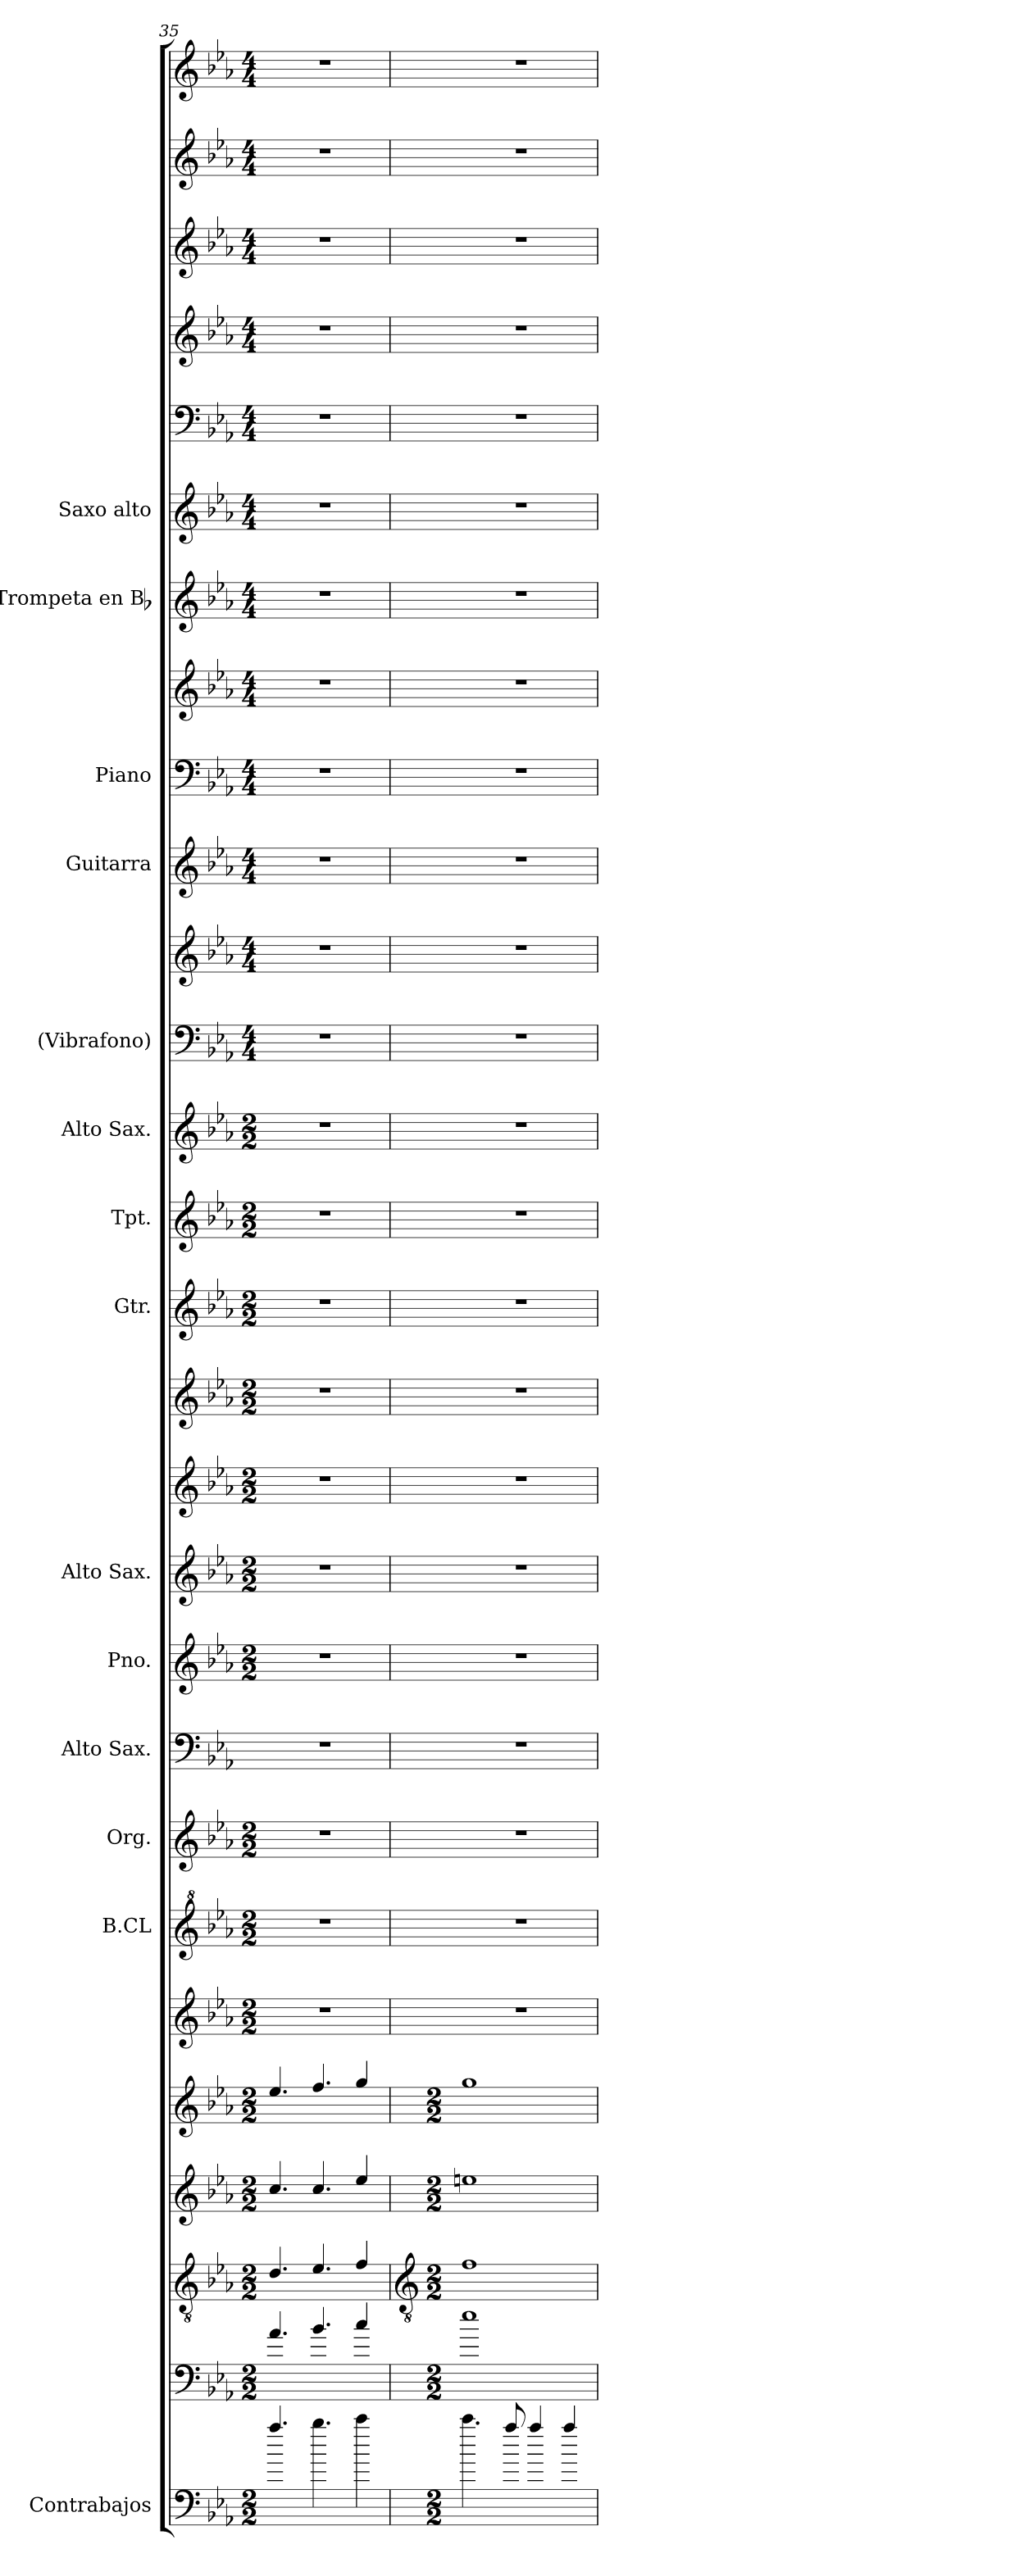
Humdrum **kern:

**kern	**kern	**kern	**kern	**kern	**kern	**kern	**kern	**kern	**kern	**kern	**kern	**kern	**kern	**kern	**kern	**kern	**kern	**kern	**kern	**kern	**kern	**kern	**kern	**kern	**kern	**kern	**kern
*part17	*part17	*part17	*part17	*part17	*part16	*part15	*part14	*part13	*part12	*part11	*part10	*part9	*part8	*part7	*part6	*part5	*part5	*part4	*part3	*part3	*part2	*part1	*part1	*part1	*part1	*part1	*part1
*staff28	*staff27	*staff26	*staff25	*staff24	*staff23	*staff22	*staff21	*staff20	*staff19	*staff18	*staff17	*staff16	*staff15	*staff14	*staff13	*staff12	*staff11	*staff10	*staff9	*staff8	*staff7	*staff6	*staff5	*staff4	*staff3	*staff2	*staff1
*I"Contrabajos	*	*	*	*	*	*I"B.CL	*I"Org.	*I"Alto Sax.	*I"Pno.	*I"Alto Sax.	*	*	*I"Gtr.	*I"Tpt.	*I"Alto Sax.	*I"(Vibrafono)	*	*I"Guitarra	*I"Piano	*	*I"Trompeta en Bb	*I"Saxo alto	*	*	*	*	*
*I'Cb	*	*	*	*	*	*	*	*	*I'Pno	*I'Sax	*	*	*	*	*I'Sax	*	*	*	*I'Pno	*	*	*I'A	*	*	*	*	*
*clefF4	*clefF4	*clefGv2	*clefG2	*clefG2	*clefG2	*clefG^2	*clefG2	*clefF4	*clefG2	*clefG2	*clefG2	*clefG2	*clefG2	*clefG2	*clefG2	*clefF4	*clefG2	*clefG2	*clefF4	*clefG2	*clefG2	*clefG2	*clefF4	*clefG2	*clefG2	*clefG2	*clefG2
*ITrd7c12	*ITrd7c12	*ITrd7c12	*ITrd7c12	*ITrd7c12	*	*ITrd8c14	*	*	*	*	*	*	*	*	*	*	*	*	*	*	*	*	*	*	*	*	*
*k[b-e-a-]	*k[b-e-a-]	*k[b-e-a-]	*k[b-e-a-]	*k[b-e-a-]	*k[b-e-a-]	*k[b-e-a-]	*k[b-e-a-]	*k[b-e-a-]	*k[b-e-a-]	*k[b-e-a-]	*k[b-e-a-]	*k[b-e-a-]	*k[b-e-a-]	*k[b-e-a-]	*k[b-e-a-]	*k[b-e-a-]	*k[b-e-a-]	*k[b-e-a-]	*k[b-e-a-]	*k[b-e-a-]	*k[b-e-a-]	*k[b-e-a-]	*k[b-e-a-]	*k[b-e-a-]	*k[b-e-a-]	*k[b-e-a-]	*k[b-e-a-]
*E-:	*E-:	*E-:	*E-:	*E-:	*E-:	*E-:	*E-:	*E-:	*E-:	*E-:	*E-:	*E-:	*E-:	*E-:	*E-:	*E-:	*E-:	*E-:	*E-:	*E-:	*E-:	*E-:	*E-:	*E-:	*E-:	*E-:	*E-:
*M2/2	*M2/2	*M2/2	*M2/2	*M2/2	*M2/2	*M2/2	*M2/2	*	*M2/2	*M2/2	*M2/2	*M2/2	*M2/2	*M2/2	*M2/2	*M4/4	*M4/4	*M4/4	*M4/4	*M4/4	*M4/4	*M4/4	*M4/4	*M4/4	*M4/4	*M4/4	*M4/4
=35	=35	=35	=35	=35	=35	=35	=35	=35	=35	=35	=35	=35	=35	=35	=35	=35	=35	=35	=35	=35	=35	=35	=35	=35	=35	=35	=35
*^	*	*	*	*	*	*	*	*	*	*	*	*	*	*	*	*	*	*	*	*	*	*	*	*	*	*	*
4.a-/	1ryy	4.A-/	4.D/	4.c/	4.e-/	1r	1r	1r	1r	1r	1r	1r	1r	1r	1r	1r	1r	1r	1r	1r	1r	1r	1r	1r	1r	1r	1r	1r
4.b-\	.	4.B-/	4.E-/	4.c/	4.f/	.	.	.	.	.	.	.	.	.	.	.	.	.	.	.	.	.	.	.	.	.	.	.
4cc\	.	4c/	4F/	4e-/	4g/	.	.	.	.	.	.	.	.	.	.	.	.	.	.	.	.	.	.	.	.	.	.	.
=36	=36	=36	=36	=36	=36	=36	=36	=36	=36	=36	=36	=36	=36	=36	=36	=36	=36	=36	=36	=36	=36	=36	=36	=36	=36	=36	=36	=36
*	*	*	*clefGv2	*	*	*	*	*	*	*	*	*	*	*	*	*	*	*	*	*	*	*	*	*	*	*	*	*
*M2/2	*	*M2/2	*M2/2	*M2/2	*M2/2	*	*	*	*	*	*	*	*	*	*	*	*	*	*	*	*	*	*	*	*	*	*	*
4.cc\	1ryy	1e-	1F:	1en	1g	1r	1r	1r	1r	1r	1r	1r	1r	1r	1r	1r	1r	1r	1r	1r	1r	1r	1r	1r	1r	1r	1r	1r
8a-/	.	.	.	.	.	.	.	.	.	.	.	.	.	.	.	.	.	.	.	.	.	.	.	.	.	.	.	.
4a-/	.	.	.	.	.	.	.	.	.	.	.	.	.	.	.	.	.	.	.	.	.	.	.	.	.	.	.	.
4a-/	.	.	.	.	.	.	.	.	.	.	.	.	.	.	.	.	.	.	.	.	.	.	.	.	.	.	.	.
*v	*v	*	*	*	*	*	*	*	*	*	*	*	*	*	*	*	*	*	*	*	*	*	*	*	*	*	*	*
=	=	=	=	=	=	=	=	=	=	=	=	=	=	=	=	=	=	=	=	=	=	=	=	=	=	=	=
*-	*-	*-	*-	*-	*-	*-	*-	*-	*-	*-	*-	*-	*-	*-	*-	*-	*-	*-	*-	*-	*-	*-	*-	*-	*-	*-	*-
